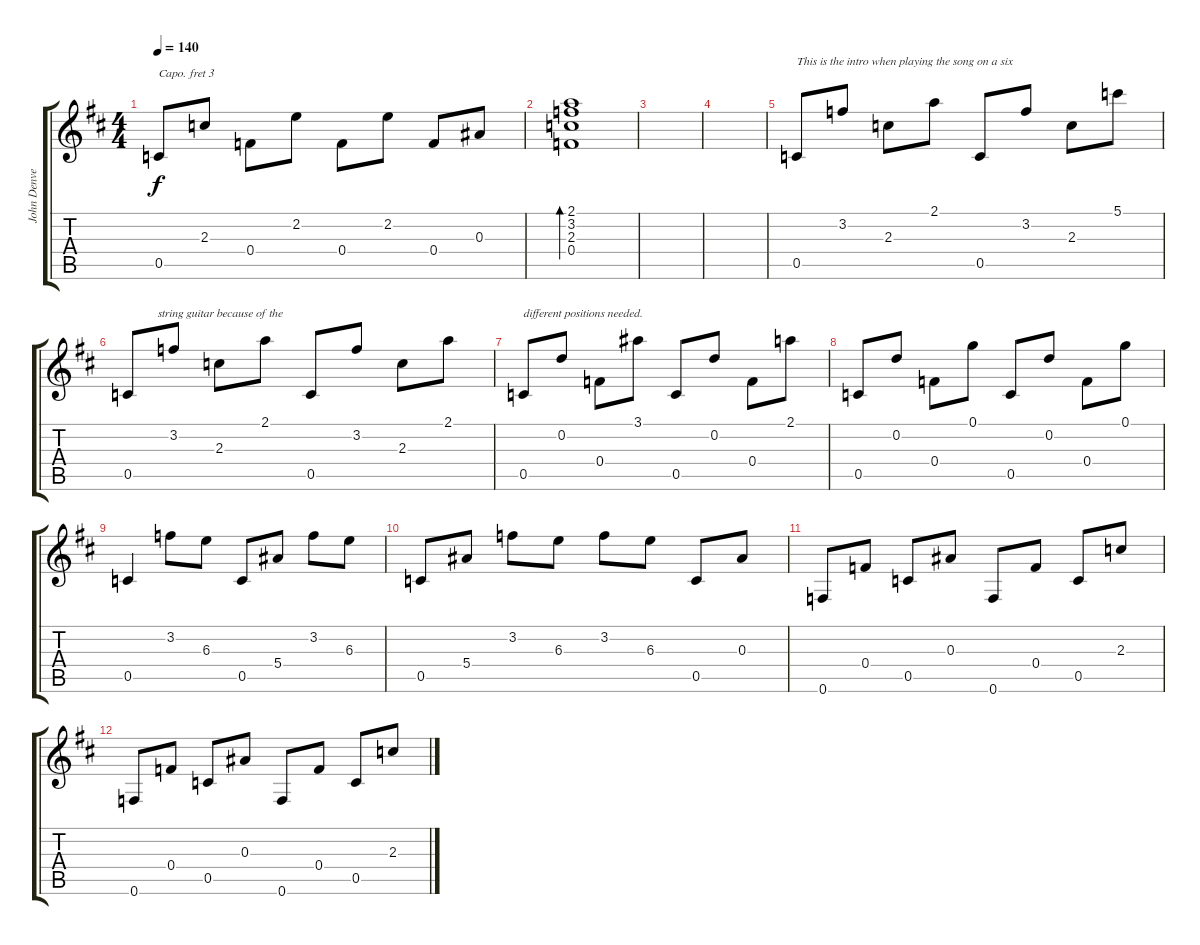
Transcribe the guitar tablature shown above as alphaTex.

\track ("John Denver" "John Denve") {instrument acousticguitarsteel}
\staff {score tabs}
\capo 3
\tuning (E4 B3 G3 D3 A2 D2) {hide}
\ts (4 4)
\tempo 140
\clef g2
\ks d
0.5.8{dy f} 2.3.8 0.4.8 2.2.8 0.4.8 2.2.8 0.4.8 0.3.8 |
(2.1 3.2 2.3 0.4).1{bd 60} |
|
|
0.5.8{txt "This is the intro when playing the song on a six "} 3.2.8 2.3.8 2.1.8 0.5.8 3.2.8 2.3.8 5.1.8 |
0.5.8{txt "          string guitar because of the"} 3.2.8 2.3.8 2.1.8 0.5.8 3.2.8 2.3.8 2.1.8 |
0.5.8{txt "different positions needed."} 0.2.8 0.4.8 3.1.8 0.5.8 0.2.8 0.4.8 2.1.8 |
0.5.8 0.2.8 0.4.8 0.1.8 0.5.8 0.2.8 0.4.8 0.1.8 |
0.5.4 3.2.8 6.3.8 0.5.8 5.4.8 3.2.8 6.3.8 |
0.5.8 5.4.8 3.2.8 6.3.8 3.2.8 6.3.8 0.5.8 0.3.8 |
0.6.8 0.4.8 0.5.8 0.3.8 0.6.8 0.4.8 0.5.8 2.3.8 |
0.6.8 0.4.8 0.5.8 0.3.8 0.6.8 0.4.8 0.5.8 2.3.8
